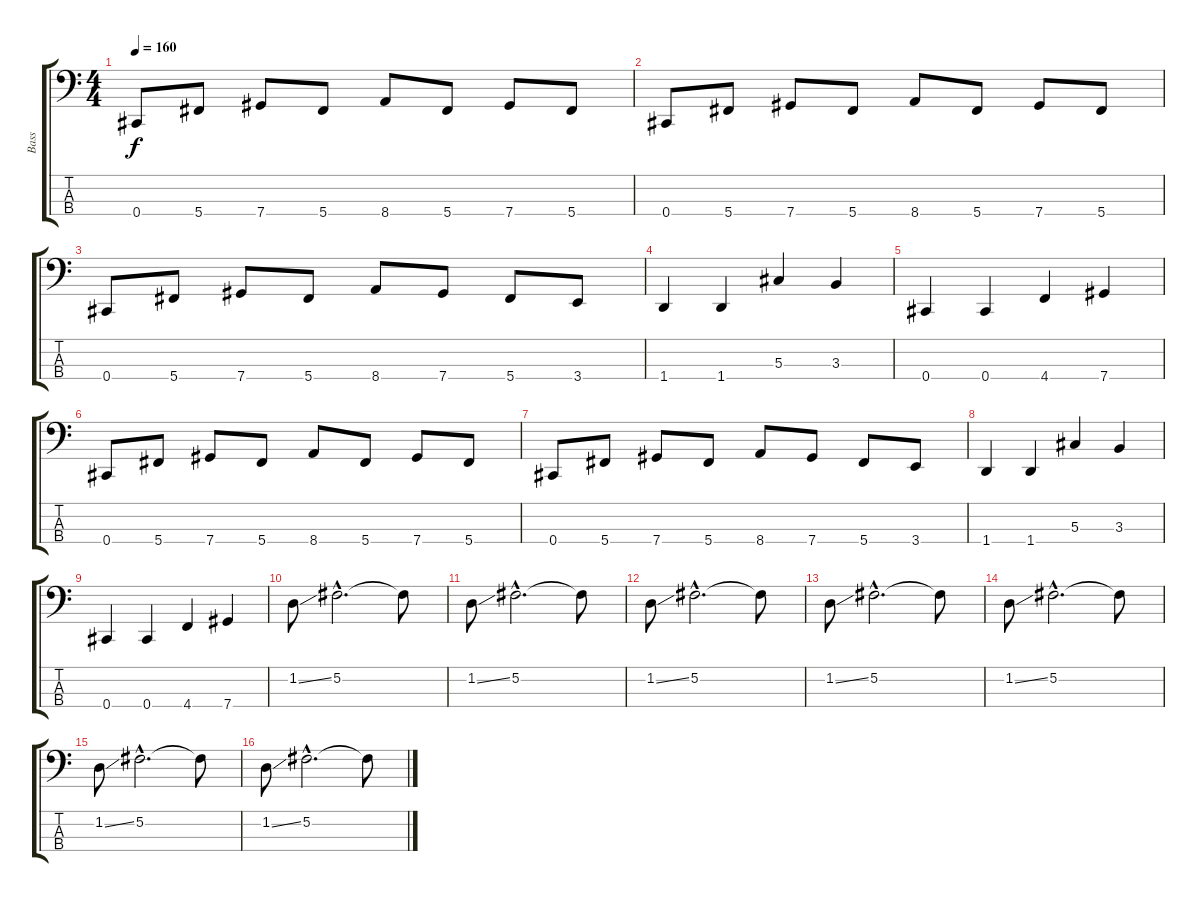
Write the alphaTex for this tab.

\track ("Bass" "Bass") {instrument electricbasspick}
\staff {score tabs}
\tuning (Gb2 Db2 Ab1 Db1) {hide}
\ts (4 4)
\tempo 160
\clef f4
\ks c
0.4.8{dy f} 5.4.8 7.4.8 5.4.8 8.4.8 5.4.8 7.4.8 5.4.8 |
0.4.8 5.4.8 7.4.8 5.4.8 8.4.8 5.4.8 7.4.8 5.4.8 |
0.4.8 5.4.8 7.4.8 5.4.8 8.4.8 7.4.8 5.4.8 3.4.8 |
1.4.4 1.4.4 5.3.4 3.3.4 |
0.4.4 0.4.4 4.4.4 7.4.4 |
0.4.8 5.4.8 7.4.8 5.4.8 8.4.8 5.4.8 7.4.8 5.4.8 |
0.4.8 5.4.8 7.4.8 5.4.8 8.4.8 7.4.8 5.4.8 3.4.8 |
1.4.4 1.4.4 5.3.4 3.3.4 |
0.4.4 0.4.4 4.4.4 7.4.4 |
1.2{ss}.8{instrument lead1square} 5.2{hac}.2{d} 5.2{t}.8 |
1.2{ss}.8 5.2{hac}.2{d} 5.2{t}.8 |
1.2{ss}.8 5.2{hac}.2{d} 5.2{t}.8 |
1.2{ss}.8 5.2{hac}.2{d} 5.2{t}.8 |
1.2{ss}.8{instrument lead1square} 5.2{hac}.2{d} 5.2{t}.8 |
1.2{ss}.8 5.2{hac}.2{d} 5.2{t}.8 |
1.2{ss}.8 5.2{hac}.2{d} 5.2{t}.8
